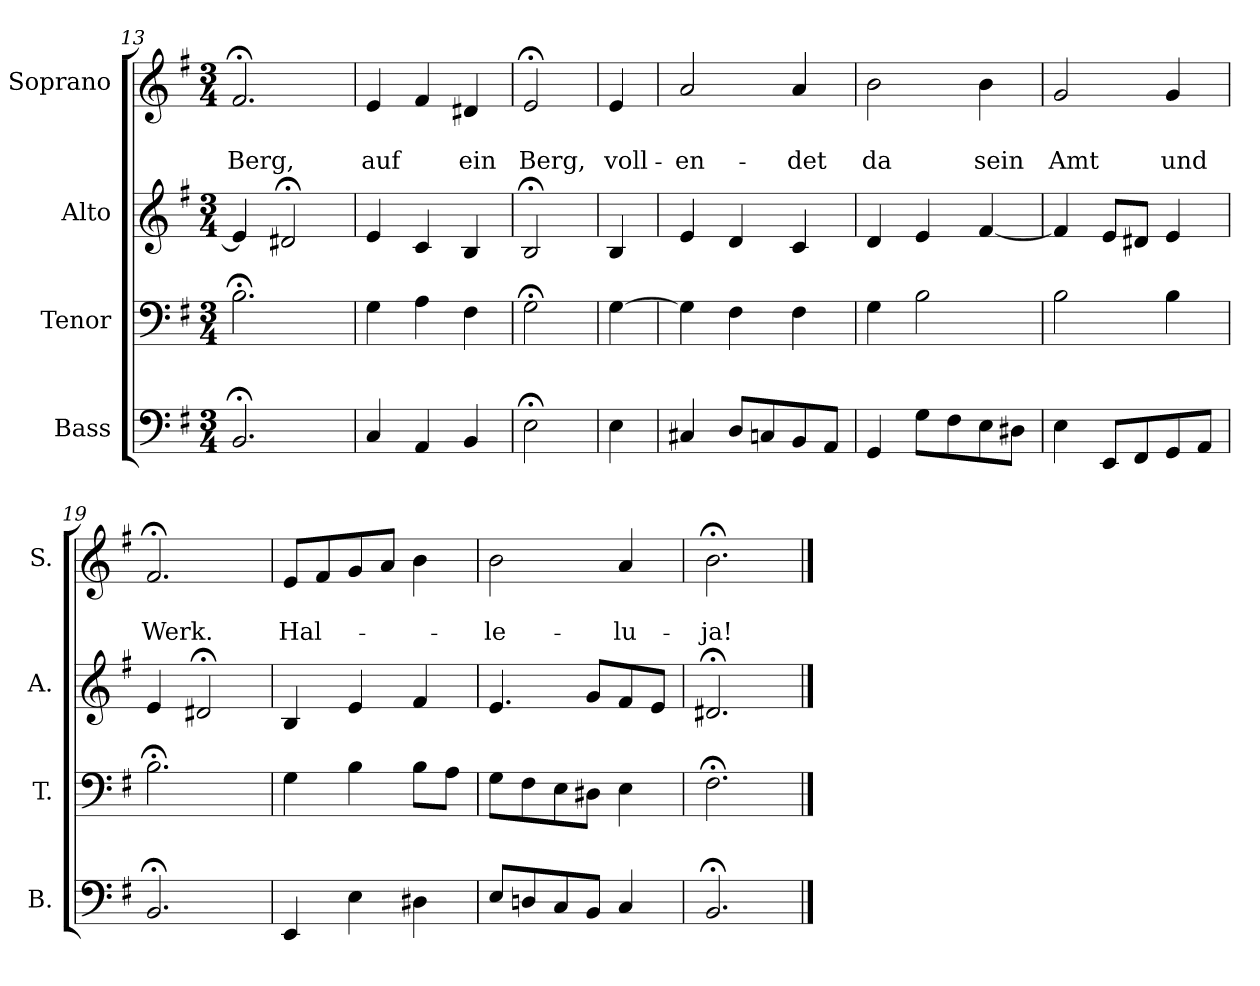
**kern	**kern	**kern	**kern	**text	**text
*part4	*part3	*part2	*part1	*part1	*part1
*staff4	*staff3	*staff2	*staff1	*staff1	*staff1
*I"Bass	*I"Tenor	*I"Alto	*I"Soprano	*	*
*I'B.	*I'T.	*I'A.	*I'S.	*	*
*clefF4	*clefF4	*clefG2	*clefG2	*	*
*k[f#]	*k[f#]	*k[f#]	*k[f#]	*	*
*G:	*G:	*G:	*e:	*	*
*M3/4	*M3/4	*M3/4	*M3/4	*	*
=13	=13	=13	=13	=13	=13
2.BB;</	2.B;<\	4e/]	2.f#;</	.	Berg,
.	.	2d#X;</	.	.	.
=14	=14	=14	=14	=14	=14
4C/	4G\	4e/	4e/	.	auf
4AA/	4A\	4c/	4f#/	.	.
4BB/	4F#\	4B/	4d#X/	.	ein
=15	=15	=15	=15	=15	=15
2E;<\	2G;<\	2B;</	2e;</	.	Berg,
!!LO:PB:g=z
=15a	=15a	=15a	=15a	=15a	=15a
4E\	[4G\	4B/	4e/	.	voll-
=16	=16	=16	=16	=16	=16
4C#X/	4G\]	4e/	2a/	.	-en-
8D/L	4F#\	4d/	.	.	.
8Cn/	.	.	.	.	.
8BB/	4F#\	4c/	4a/	.	-det
8AA/J	.	.	.	.	.
=17	=17	=17	=17	=17	=17
4GG/	4G\	4d/	2b\	.	da
8G\L	2B\	4e/	.	.	.
8F#\	.	.	.	.	.
8E\	.	[4f#/	4b\	.	sein
8D#X\J	.	.	.	.	.
=18	=18	=18	=18	=18	=18
4E\	2B\	4f#/]	2g/	.	Amt
8EE/L	.	8e/L	.	.	.
8FF#/	.	8d#X/J	.	.	.
8GG/	4B\	4e/	4g/	.	und
8AA/J	.	.	.	.	.
=19	=19	=19	=19	=19	=19
2.BB;</	2.B;<\	4e/	2.f#;</	.	Werk.
.	.	2d#X;</	.	.	.
=20	=20	=20	=20	=20	=20
4EE/	4G\	4B/	8e/L	.	Hal-
.	.	.	8f#/	.	.
4E\	4B\	4e/	8g/	.	.
.	.	.	8a/J	.	.
4D#X\	8B\L	4f#/	4b\	.	.
.	8A\J	.	.	.	.
=21	=21	=21	=21	=21	=21
8E/L	8G\L	4.e/	2b\	.	-le-
8Dn/	8F#\	.	.	.	.
8C/	8E\	.	.	.	.
8BB/J	8D#X\J	8g/L	.	.	.
4C/	4E\	8f#/	4a/	.	-lu-
.	.	8e/J	.	.	.
=22	=22	=22	=22	=22	=22
2.BB;</	2.F#;<\	2.d#X;</	2.b;<\	.	-ja!
==	==	==	==	==	==
*-	*-	*-	*-	*-	*-
